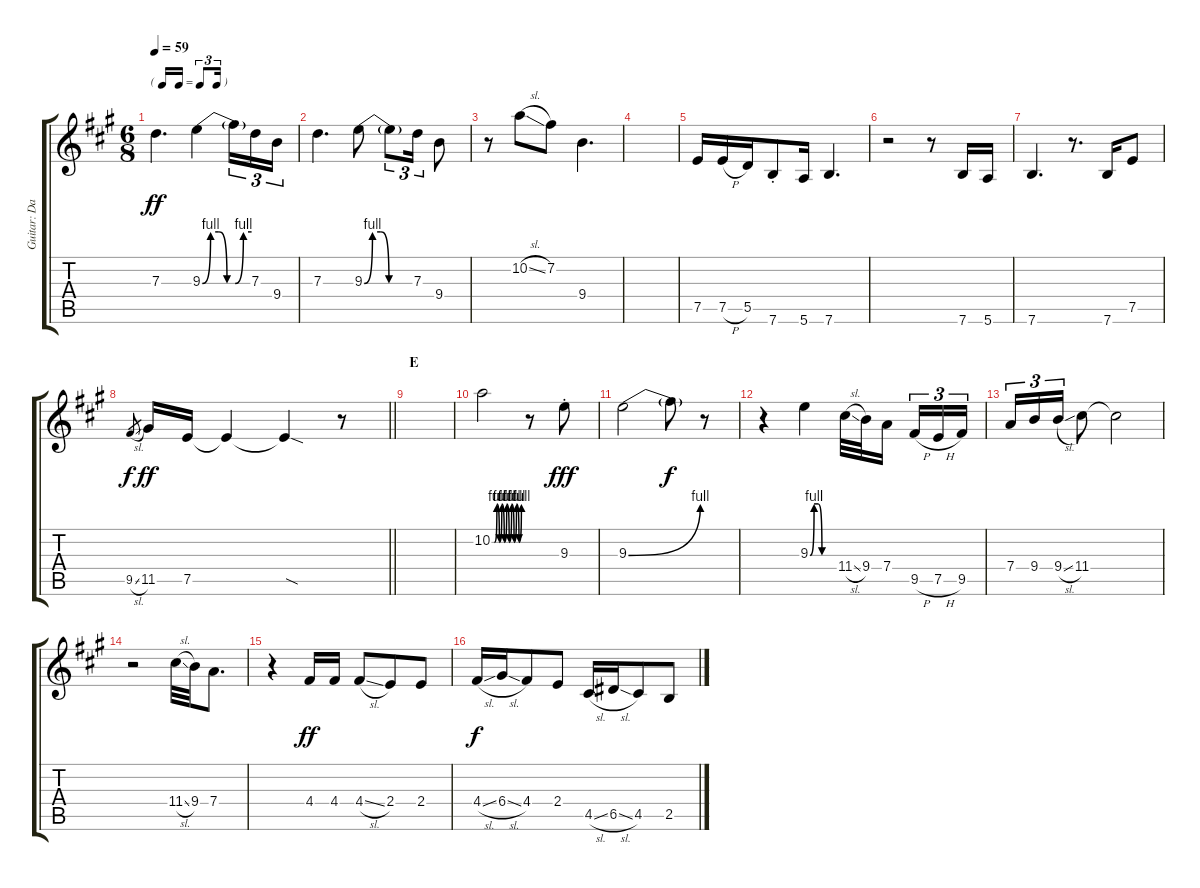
\track ("Guitar: David Gilmour" "Guitar: Da") {instrument electricguitarjazz}
\staff {score tabs}
\tuning (E4 B3 G3 D3 A2 E2) {hide}
\ts (6 8)
\tf triplet16th
\tempo 59
\clef g2
\ks a
7.3.4{d dy ff} 9.3{be (custom 0 0 10 4 20 4 30 0 40 0 50 4 60 4)}.4 9.3{t}.16{tu (3 2)} 7.3.16{tu (3 2)} 9.4.16{tu (3 2)} |
7.3.4{d} 9.3{be (custom 0 0 10 4 20 4 30 0 60 0)}.8 9.3{t}.8{tu (3 2)} 7.3.16{tu (3 2)} 9.4.8 |
r.8 10.2{sl}.8 7.2.8 9.4.4{d} |
|
7.5.16 7.5{h}.16 5.5.16 7.6{st}.8 5.6.16 7.6.4{d} |
r.2 r.8 7.6.16 5.6.16 |
7.6.4{d} r.8{d} 7.6.16 7.5.8 |
\barLineRight lightlight
9.5{sl}.8{gr dy f} 11.5.16{dy ff} 7.5.16 7.5{t}.4 7.5{sod t}.4 r.8 |
\section ("" "E")
|
10.2{be (custom 0 0 5 0 10 4 15 0 20 4 25 0 30 4 35 0 40 4 45 0 50 4 55 0 60 4)}.2 r.8 9.3{st}.8{dy fff} |
9.3{be (bend 0 0 60 4)}.2 9.3{t}.8{dy f} r.8 |
r.4 9.3{be (custom 0 0 10 4 20 4 30 0 60 0)}.4 11.4{sl}.32 9.4.32 7.4.16{beam splitsecondary} 9.5{h}.16{tu (3 2)} 7.5{h}.16{tu (3 2)} 9.5.16{tu (3 2)} |
7.4.16{tu (3 2)} 9.4.16{tu (3 2)} 9.4{sl}.16{tu (3 2)} 11.4.8 11.4{t}.2 |
r.2 11.4{sl}.32 9.4.32 7.4.8{d} |
r.4 4.4.16{dy ff} 4.4.16 4.4{sl}.8 2.4.8 2.4.8 |
4.4{sl}.16{dy f} 6.4{sl}.16 4.4.8 2.4.8 4.5{sl}.16 6.5{sl}.16 4.5.8 2.5.8
